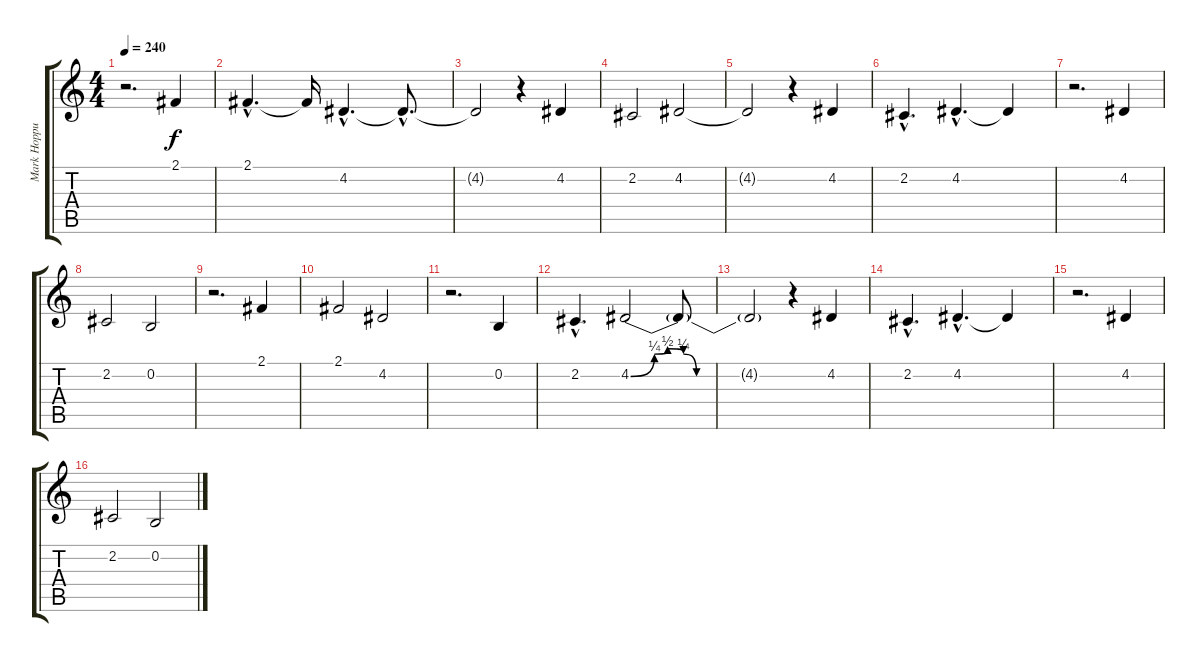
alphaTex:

\track ("Mark Hoppus - Back Vocal" "Mark Hoppu") {instrument lead1square}
\staff {score tabs}
\tuning (E4 B3 G3 D3 A2 E2) {hide}
\ts (4 4)
\tempo 240
\clef g2
\ks c
r.2{d dy f} 2.1.4 |
2.1{hac}.4{d} 2.1{t}.16 4.2{hac}.4{d} 4.2{hac t}.8{d} |
4.2{t}.2 r.4 4.2.4 |
2.2.2 4.2.2 |
4.2{t}.2 r.4 4.2.4 |
2.2{hac}.4{d} 4.2{hac}.4{d} 4.2{t}.4 |
r.2{d} 4.2.4 |
2.2.2 0.2.2 |
r.2{d} 2.1.4 |
2.1.2 4.2.2 |
r.2{d} 0.2.4 |
2.2{hac}.4{d} 4.2{be (custom 0 0 9 1 14 2 20 1 25 0 34 0 45 0 60 0)}.2 4.2{t}.8 |
4.2{t}.2 r.4 4.2.4 |
2.2{hac}.4{d} 4.2{hac}.4{d} 4.2{t}.4 |
r.2{d} 4.2.4 |
2.2.2 0.2.2
